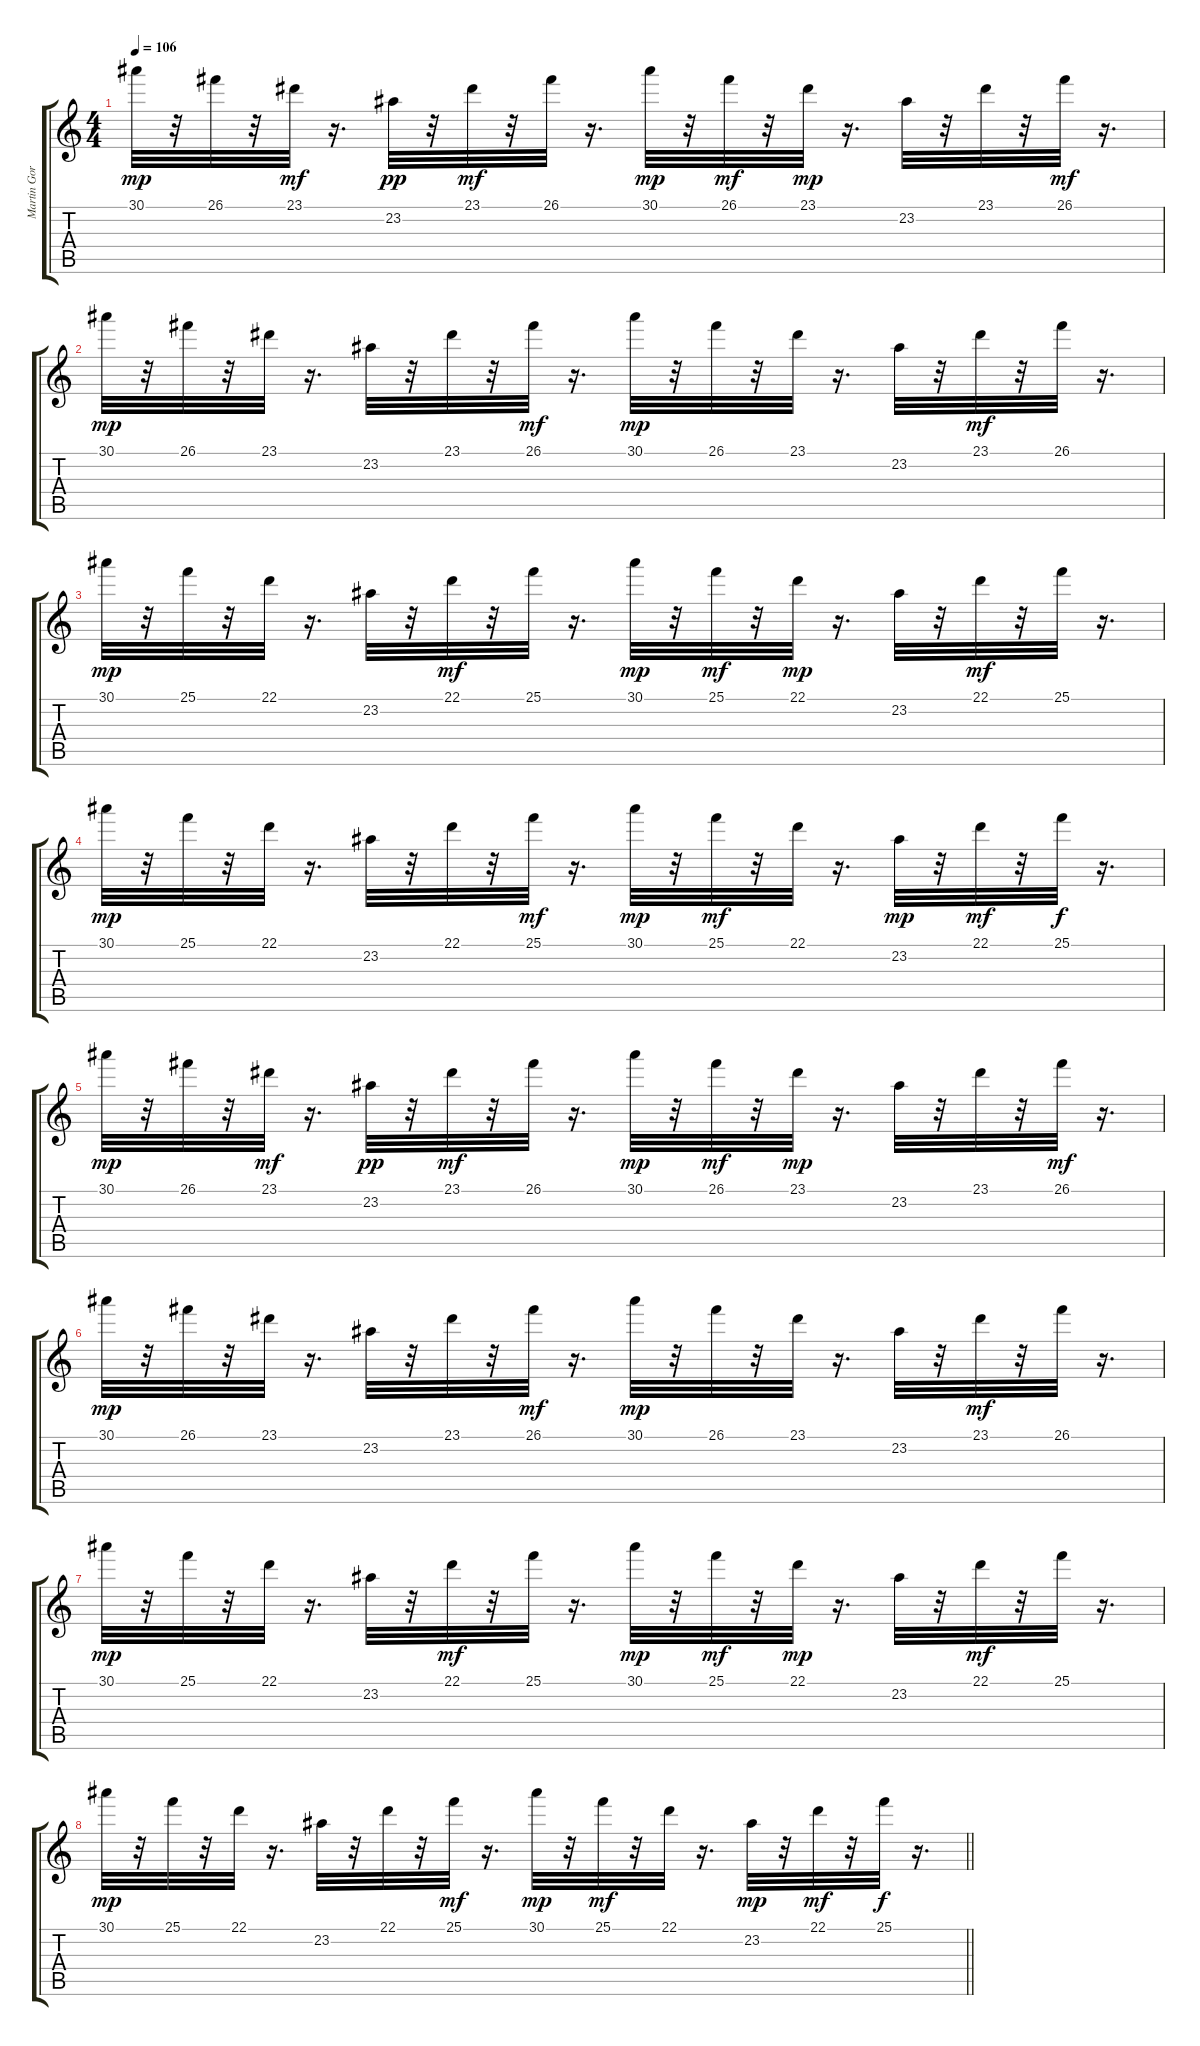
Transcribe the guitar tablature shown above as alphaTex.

\track ("Martin Gore - Keyboard IV" "Martin Gor") {instrument pad2warm}
\staff {score tabs}
\tuning (E4 B3 G3 D3 A2 E2) {hide}
\ts (4 4)
\tempo 106
\clef g2
\ks c
30.1.32{dy mp} r.32 26.1.32 r.32 23.1.32{dy mf} r.16{d} 23.2.32{dy pp} r.32 23.1.32{dy mf} r.32 26.1.32 r.16{d} 30.1.32{dy mp} r.32 26.1.32{dy mf} r.32 23.1.32{dy mp} r.16{d} 23.2.32 r.32 23.1.32 r.32 26.1.32{dy mf} r.16{d} |
30.1.32{dy mp} r.32 26.1.32 r.32 23.1.32 r.16{d} 23.2.32 r.32 23.1.32 r.32 26.1.32{dy mf} r.16{d} 30.1.32{dy mp} r.32 26.1.32 r.32 23.1.32 r.16{d} 23.2.32 r.32 23.1.32{dy mf} r.32 26.1.32 r.16{d} |
30.1.32{dy mp} r.32 25.1.32 r.32 22.1.32 r.16{d} 23.2.32 r.32 22.1.32{dy mf} r.32 25.1.32 r.16{d} 30.1.32{dy mp} r.32 25.1.32{dy mf} r.32 22.1.32{dy mp} r.16{d} 23.2.32 r.32 22.1.32{dy mf} r.32 25.1.32 r.16{d} |
30.1.32{dy mp} r.32 25.1.32 r.32 22.1.32 r.16{d} 23.2.32 r.32 22.1.32 r.32 25.1.32{dy mf} r.16{d} 30.1.32{dy mp} r.32 25.1.32{dy mf} r.32 22.1.32 r.16{d} 23.2.32{dy mp} r.32 22.1.32{dy mf} r.32 25.1.32{dy f} r.16{d} |
30.1.32{dy mp} r.32 26.1.32 r.32 23.1.32{dy mf} r.16{d} 23.2.32{dy pp} r.32 23.1.32{dy mf} r.32 26.1.32 r.16{d} 30.1.32{dy mp} r.32 26.1.32{dy mf} r.32 23.1.32{dy mp} r.16{d} 23.2.32 r.32 23.1.32 r.32 26.1.32{dy mf} r.16{d} |
30.1.32{dy mp} r.32 26.1.32 r.32 23.1.32 r.16{d} 23.2.32 r.32 23.1.32 r.32 26.1.32{dy mf} r.16{d} 30.1.32{dy mp} r.32 26.1.32 r.32 23.1.32 r.16{d} 23.2.32 r.32 23.1.32{dy mf} r.32 26.1.32 r.16{d} |
30.1.32{dy mp} r.32 25.1.32 r.32 22.1.32 r.16{d} 23.2.32 r.32 22.1.32{dy mf} r.32 25.1.32 r.16{d} 30.1.32{dy mp} r.32 25.1.32{dy mf} r.32 22.1.32{dy mp} r.16{d} 23.2.32 r.32 22.1.32{dy mf} r.32 25.1.32 r.16{d} |
\barLineRight lightlight
30.1.32{dy mp} r.32 25.1.32 r.32 22.1.32 r.16{d} 23.2.32 r.32 22.1.32 r.32 25.1.32{dy mf} r.16{d} 30.1.32{dy mp} r.32 25.1.32{dy mf} r.32 22.1.32 r.16{d} 23.2.32{dy mp} r.32 22.1.32{dy mf} r.32 25.1.32{dy f} r.16{d}
